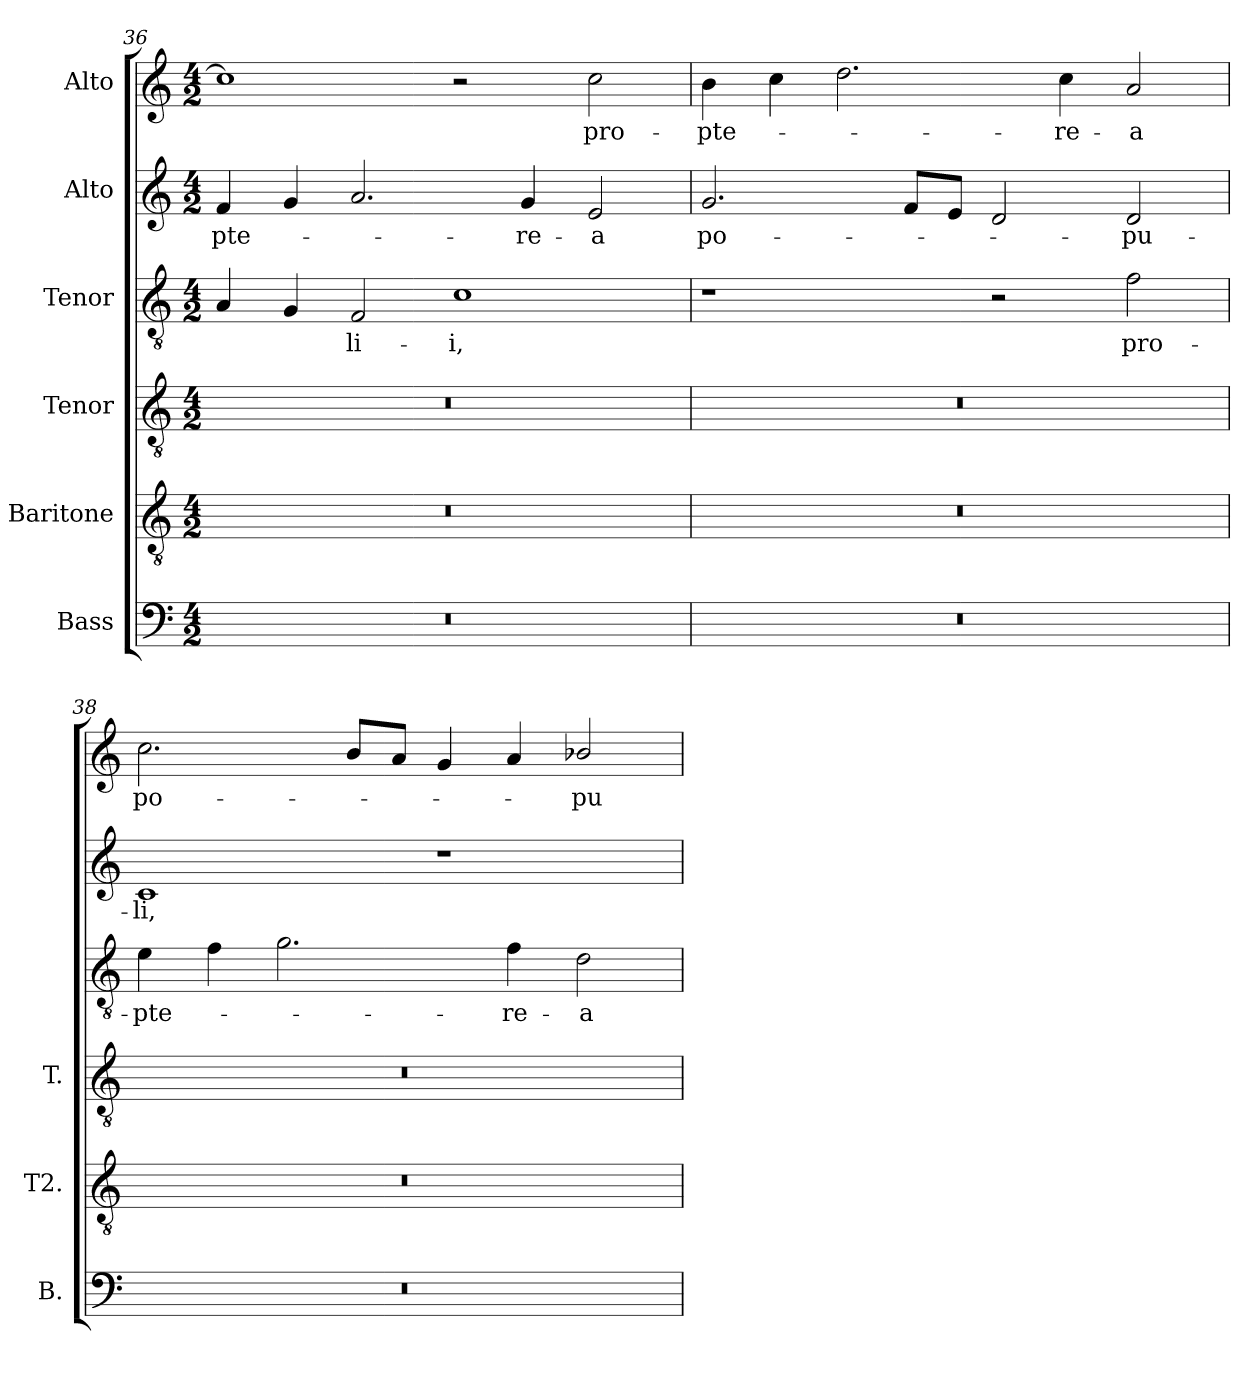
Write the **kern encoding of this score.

**kern	**kern	**kern	**kern	**text	**kern	**text	**kern	**text
*part6	*part5	*part4	*part3	*part3	*part2	*part2	*part1	*part1
*staff6	*staff5	*staff4	*staff3	*staff3	*staff2	*staff2	*staff1	*staff1
*I"Bass	*I"Baritone	*I"Tenor	*I"Tenor	*	*I"Alto	*	*I"Alto	*
*I'B.	*I'T2.	*I'T.	*	*	*	*	*	*
*clefF4	*clefGv2	*clefGv2	*clefGv2	*	*clefG2	*	*clefG2	*
*	*ITrd7c12	*ITrd7c12	*ITrd7c12	*	*	*	*	*
*k[]	*k[]	*k[]	*k[]	*	*k[]	*	*k[]	*
*C:	*C:	*C:	*C:	*	*C:	*	*C:	*
*M4/2	*M4/2	*M4/2	*M4/2	*	*M4/2	*	*M4/2	*
=36	=36	=36	=36	=36	=36	=36	=36	=36
!LO:N:vis=1	!LO:N:vis=1	!LO:N:vis=1	!	!	!	!	!	!
!	!	!	!	!	!	!LO:LY:b:color=#000000	!	!
0r	0r	0r	4AAi/	.	4fi/	-pte-	1cci]	.
.	.	.	4GGi/	.	4gi/	.	.	.
!	!	!	!	!LO:LY:b:color=#000000	!	!	!	!
.	.	.	2FFi/	-li-	2.ai/	.	.	.
!	!	!	!	!LO:LY:b:color=#000000	!	!	!	!
.	.	.	1Ci	-i,	.	.	2r	.
!	!	!	!	!	!	!LO:LY:b:color=#000000	!	!
.	.	.	.	.	4gi/	-re-	.	.
!	!	!	!	!	!	!LO:LY:b:color=#000000	!	!
!	!	!	!	!	!	!	!	!LO:LY:b:color=#000000
.	.	.	.	.	2ei/	-a	2cci\	pro-
=37	=37	=37	=37	=37	=37	=37	=37	=37
!LO:N:vis=1	!LO:N:vis=1	!LO:N:vis=1	!	!	!	!	!	!
!	!	!	!	!	!	!LO:LY:b:color=#000000	!	!
!	!	!	!	!	!	!	!	!LO:LY:b:color=#000000
0r	0r	0r	1r	.	2.gi/	po-	4bi\	-pte-
.	.	.	.	.	.	.	4cci\	.
.	.	.	.	.	.	.	2.ddi\	.
.	.	.	.	.	8fi/L	.	.	.
.	.	.	.	.	8ei/J	.	.	.
.	.	.	2r	.	2di/	.	.	.
!	!	!	!	!	!	!	!	!LO:LY:b:color=#000000
.	.	.	.	.	.	.	4cci\	-re-
!	!	!	!	!LO:LY:b:color=#000000	!	!	!	!
!	!	!	!	!	!	!LO:LY:b:color=#000000	!	!
!	!	!	!	!	!	!	!	!LO:LY:b:color=#000000
.	.	.	2Fi\	pro-	2di/	-pu-	2ai/	-a
=38	=38	=38	=38	=38	=38	=38	=38	=38
!LO:N:vis=1	!LO:N:vis=1	!LO:N:vis=1	!	!	!	!	!	!
!	!	!	!	!LO:LY:b:color=#000000	!	!	!	!
!	!	!	!	!	!	!LO:LY:b:color=#000000	!	!
!	!	!	!	!	!	!	!	!LO:LY:b:color=#000000
0r	0r	0r	4Ei\	-pte-	1ci	-li,	2.cci\	po-
.	.	.	4Fi\	.	.	.	.	.
.	.	.	2.Gi\	.	.	.	.	.
.	.	.	.	.	.	.	8bi/L	.
.	.	.	.	.	.	.	8ai/J	.
.	.	.	.	.	1r	.	4gi/	.
!	!	!	!	!LO:LY:b:color=#000000	!	!	!	!
.	.	.	4Fi\	-re-	.	.	4ai/	.
!	!	!	!	!LO:LY:b:color=#000000	!	!	!	!
!	!	!	!	!	!	!	!	!LO:LY:b:color=#000000
.	.	.	2Di\	-a	.	.	2b-Xi/	-pu-
=	=	=	=	=	=	=	=	=
*-	*-	*-	*-	*-	*-	*-	*-	*-
